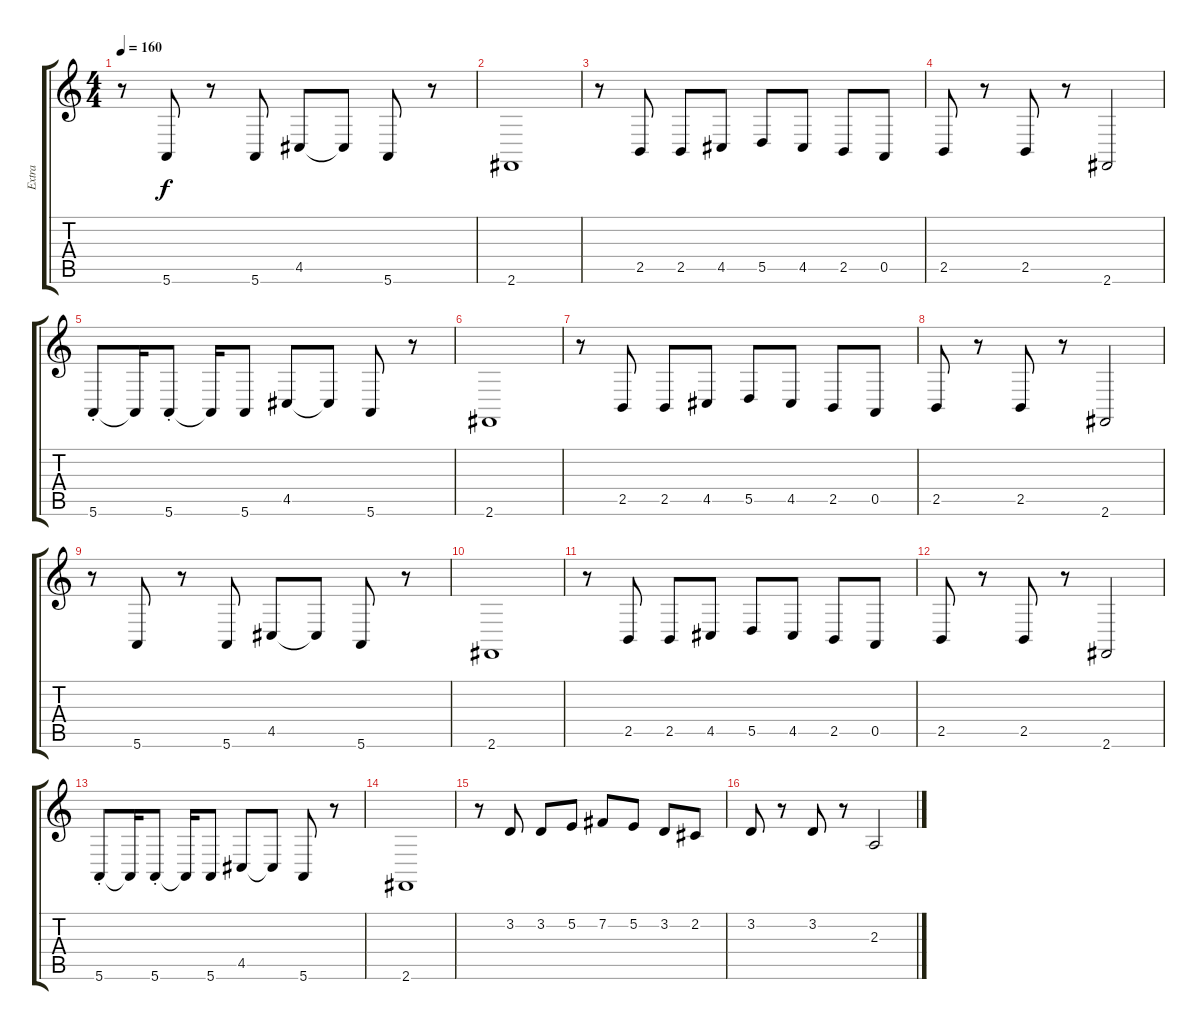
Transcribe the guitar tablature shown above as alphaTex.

\track ("Extra" "Extra") {instrument vibraphone}
\staff {score tabs}
\tuning (E4 B3 G3 D3 A2 E2) {hide}
\ts (4 4)
\tempo 160
\clef g2
\ks c
r.8{dy f} 5.6.8 r.8 5.6.8 4.5.8 4.5{t}.8 5.6.8 r.8 |
2.6.1 |
r.8 2.5.8 2.5.8 4.5.8 5.5.8 4.5.8 2.5.8 0.5.8 |
2.5.8 r.8 2.5.8 r.8 2.6.2 |
5.6{st}.8 5.6{t}.16 5.6{st}.8 5.6{t}.16 5.6.8 4.5.8 4.5{t}.8 5.6.8 r.8 |
2.6.1 |
r.8 2.5.8 2.5.8 4.5.8 5.5.8 4.5.8 2.5.8 0.5.8 |
2.5.8 r.8 2.5.8 r.8 2.6.2 |
r.8 5.6.8 r.8 5.6.8 4.5.8 4.5{t}.8 5.6.8 r.8 |
2.6.1 |
r.8 2.5.8 2.5.8 4.5.8 5.5.8 4.5.8 2.5.8 0.5.8 |
2.5.8 r.8 2.5.8 r.8 2.6.2 |
5.6{st}.8 5.6{t}.16 5.6{st}.8 5.6{t}.16 5.6.8 4.5.8 4.5{t}.8 5.6.8 r.8 |
2.6.1 |
r.8 3.2.8 3.2.8 5.2.8 7.2.8 5.2.8 3.2.8 2.2.8 |
3.2.8 r.8 3.2.8 r.8 2.3.2
